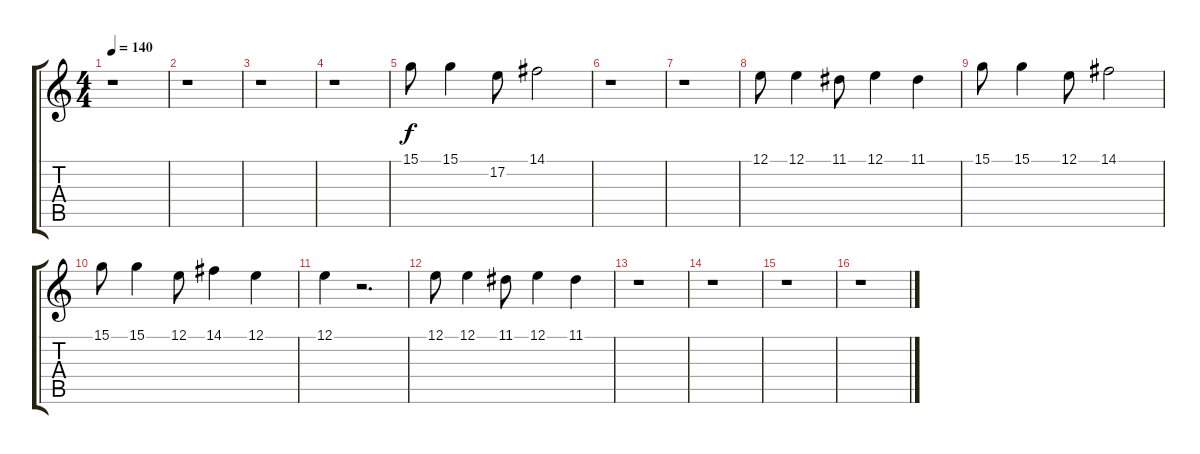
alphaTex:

\track "" {instrument flute}
\staff {score tabs}
\tuning (E4 B3 G3 D3 A2 E2) {hide}
\ts (4 4)
\tempo 140
\clef g2
\ks c
r.1{dy f} |
r.1 |
r.1 |
r.1 |
15.1.8 15.1.4 17.2.8 14.1.2 |
r.1 |
r.1 |
12.1.8 12.1.4 11.1.8 12.1.4 11.1.4 |
15.1.8 15.1.4 12.1.8 14.1.2 |
15.1.8 15.1.4 12.1.8 14.1.4 12.1.4 |
12.1.4 r.2{d} |
12.1.8 12.1.4 11.1.8 12.1.4 11.1.4 |
r.1 |
r.1 |
r.1 |
r.1
